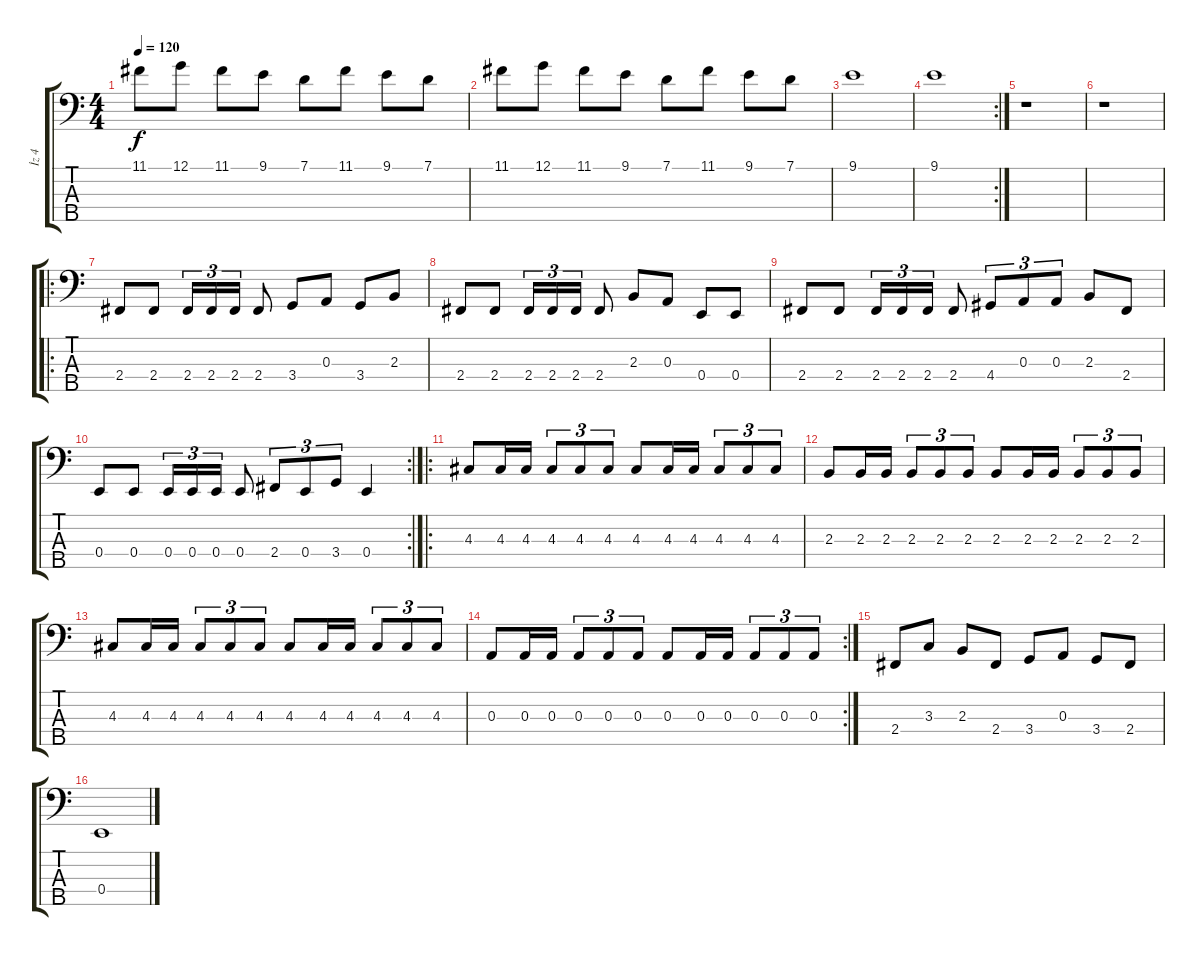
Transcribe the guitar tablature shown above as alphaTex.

\track ("İz 4" "İz 4") {instrument electricbassfinger}
\staff {score tabs}
\tuning (G2 D2 A1 E1 B0) {hide}
\ts (4 4)
\tempo 120
\clef f4
\ks c
11.1.8{dy f instrument electricbassfinger} 12.1.8 11.1.8 9.1.8 7.1.8 11.1.8 9.1.8 7.1.8 |
11.1.8 12.1.8 11.1.8 9.1.8 7.1.8 11.1.8 9.1.8 7.1.8 |
9.1.1 |
\rc 2
9.1.1 |
r.1 |
r.1 |
\ro
2.4.8 2.4.8 2.4.16{tu (3 2)} 2.4.16{tu (3 2)} 2.4.16{tu (3 2)} 2.4.8 3.4.8 0.3.8 3.4.8 2.3.8 |
2.4.8 2.4.8 2.4.16{tu (3 2)} 2.4.16{tu (3 2)} 2.4.16{tu (3 2)} 2.4.8 2.3.8 0.3.8 0.4.8 0.4.8 |
2.4.8 2.4.8 2.4.16{tu (3 2)} 2.4.16{tu (3 2)} 2.4.16{tu (3 2)} 2.4.8 4.4.8{tu (3 2)} 0.3.8{tu (3 2)} 0.3.8{tu (3 2)} 2.3.8 2.4.8 |
\rc 2
0.4.8 0.4.8 0.4.16{tu (3 2)} 0.4.16{tu (3 2)} 0.4.16{tu (3 2)} 0.4.8 2.4.8{tu (3 2)} 0.4.8{tu (3 2)} 3.4.8{tu (3 2)} 0.4.4 |
\ro
4.3.8 4.3.16 4.3.16 4.3.8{tu (3 2)} 4.3.8{tu (3 2)} 4.3.8{tu (3 2)} 4.3.8 4.3.16 4.3.16 4.3.8{tu (3 2)} 4.3.8{tu (3 2)} 4.3.8{tu (3 2)} |
2.3.8 2.3.16 2.3.16 2.3.8{tu (3 2)} 2.3.8{tu (3 2)} 2.3.8{tu (3 2)} 2.3.8 2.3.16 2.3.16 2.3.8{tu (3 2)} 2.3.8{tu (3 2)} 2.3.8{tu (3 2)} |
4.3.8 4.3.16 4.3.16 4.3.8{tu (3 2)} 4.3.8{tu (3 2)} 4.3.8{tu (3 2)} 4.3.8 4.3.16 4.3.16 4.3.8{tu (3 2)} 4.3.8{tu (3 2)} 4.3.8{tu (3 2)} |
\rc 2
0.3.8 0.3.16 0.3.16 0.3.8{tu (3 2)} 0.3.8{tu (3 2)} 0.3.8{tu (3 2)} 0.3.8 0.3.16 0.3.16 0.3.8{tu (3 2)} 0.3.8{tu (3 2)} 0.3.8{tu (3 2)} |
2.4.8 3.3.8 2.3.8 2.4.8 3.4.8 0.3.8 3.4.8 2.4.8 |
0.4.1
